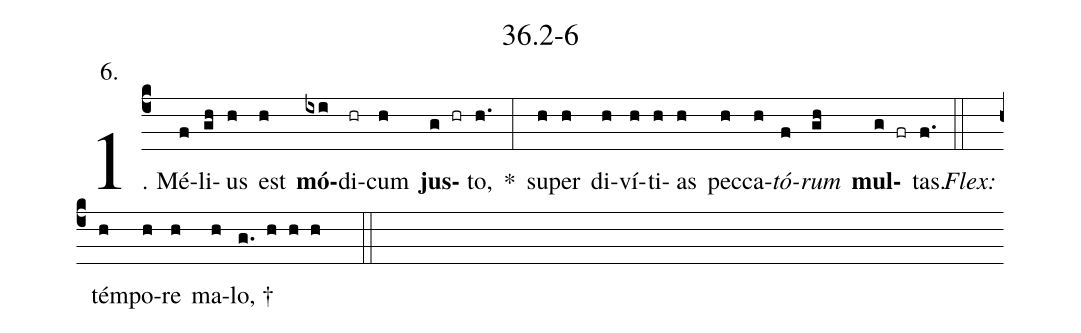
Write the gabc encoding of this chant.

name: 36.2-6;
annotation: 6.;
%%
(c4)1. Mé(f)li(gh)us(h) est(h) <b>mó</b>(ixi)di(hr)cum(h) <b>jus</b>(g hr)to,(h.) *(:) su(h)per(h) di(h)ví(h)ti(h)as(h) pec(h)ca(h)<i>tó</i>(f)<i>rum</i>(gh) <b>mul</b>(g fr)tas.(f.) (::)
<i>Flex:</i>()  tém(h)po(h)re(h) ma(h)lo, †(g. h h h  ::)

%E(h) u(h) o(f) u(gh) a(g) e.(f.) (::)
